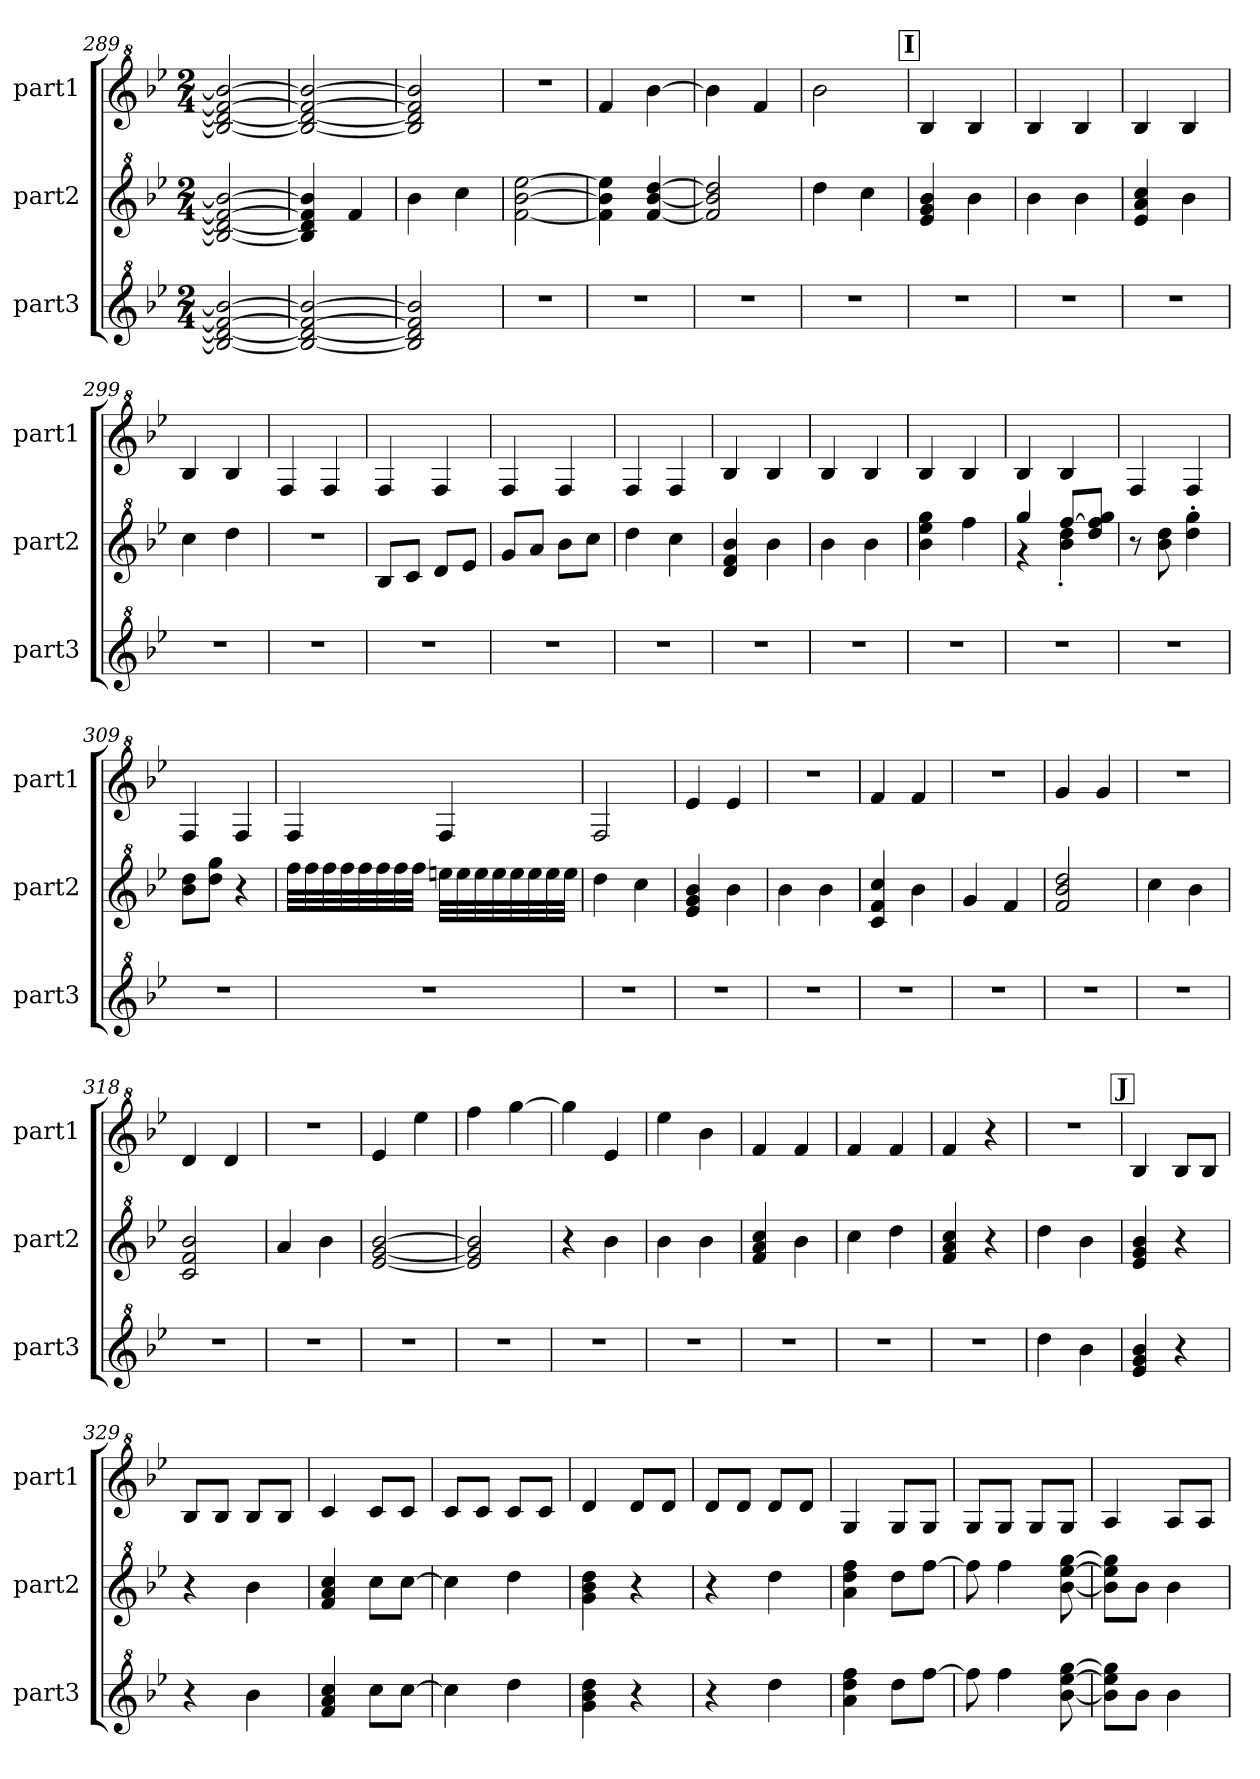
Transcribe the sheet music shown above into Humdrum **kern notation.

**kern	**kern	**kern
*part3	*part2	*part1
*staff3	*staff2	*staff1
*I"part3	*I"part2	*I"part1
*I'part3	*I'part2	*I'part1
*clefG^2	*clefG^2	*clefG^2
*k[b-e-]	*k[b-e-]	*k[b-e-]
*M2/4	*M2/4	*M2/4
=289	=289	=289
2b-i/_ 2ddj/_ 2ffZ/_ 2bb-i/_	2b-i/_ 2ddj/_ 2ffZ/_ 2bb-i/_	2b-i/_ 2ddj/_ 2ffZ/_ 2bb-i/_
=290	=290	=290
2b-i/_ 2ddj/_ 2ffZ/_ 2bb-i/_	4b-i/] 4ddj/] 4ffZ/] 4bb-i/]	2b-i/_ 2ddj/_ 2ffZ/_ 2bb-i/_
.	4ffZ/	.
=291	=291	=291
2b-i/] 2ddj/] 2ffZ/] 2bb-i/]	4bb-i\	2b-i/] 2ddj/] 2ffZ/] 2bb-i/]
.	4cccV\	.
=292	=292	=292
2r	[2ffZ\ [2bb-i\ [2eee-j\	2r
=293	=293	=293
2r	4ffZ\] 4bb-i\] 4eee-j\]	4ffZ/
.	[4ffZ/ [4bb-i/ [4dddj/	[4bb-i\
=294	=294	=294
2r	2ffZ/] 2bb-i/] 2dddj/]	4bb-i\]
.	.	4ffZ/
=295	=295	=295
2r	4dddj\	2bb-i\
.	4cccV\	.
!!LO:LB:g=z
!!LO:REH:place=s1:a:B:fs=14:t=I
=296	=296	=296
2r	4ee-j/ 4ggZ/ 4bb-i/	4b-i/
.	4bb-i\	4b-i/
=297	=297	=297
2r	4bb-i\	4b-i/
.	4bb-i\	4b-i/
=298	=298	=298
2r	4ee-j/ 4aai/ 4cccV/	4b-i/
.	4bb-i\	4b-i/
=299	=299	=299
2r	4cccV\	4b-i/
.	4dddj\	4b-i/
=300	=300	=300
2r	2r	4fZ/
.	.	4fZ/
=301	=301	=301
2r	8b-i/L	4fZ/
.	8ccV/J	.
.	8ddj/L	4fZ/
.	8ee-j/J	.
=302	=302	=302
2r	8ggZ/L	4fZ/
.	8aai/J	.
.	8bb-i\L	4fZ/
.	8cccV\J	.
=303	=303	=303
2r	4dddj\	4fZ/
.	4cccV\	4fZ/
=304	=304	=304
2r	4ddj/ 4ffZ/ 4bb-i/	4b-i/
.	4bb-i\	4b-i/
!!LO:PB:g=z
=305	=305	=305
2r	4bb-i\	4b-i/
.	4bb-i\	4b-i/
=306	=306	=306
2r	4bb-i\ 4eee-j\ 4gggZ\	4b-i/
.	4fffZ\	4b-i/
=307	=307	=307
*	*^	*
2r	4gggZ/	4r	4b-i/
.	[8fffZ/L	4bb-i\' 4dddj\'	4b-i/
.	8dddj/ 8fffZ/] 8gggZ/J	.	.
*	*v	*v	*
=308	=308	=308
2r	8r	4fZ/
.	8bb-i\ 8dddj\	.
.	4dddj\' 4gggZ\'	4fZ/
=309	=309	=309
2r	8bb-i\ 8dddj\L	4fZ/
.	8dddj\ 8gggZ\J	.
.	4r	4fZ/
=310	=310	=310
2r	32fffZ\LLL	4fZ/
.	32fffZ\	.
.	32fffZ\	.
.	32fffZ\	.
.	32fffZ\	.
.	32fffZ\	.
.	32fffZ\	.
.	32fffZ\JJJ	.
.	32eeenj\LLL	4fZ/
.	32eeej\	.
.	32eeej\	.
.	32eeej\	.
.	32eeej\	.
.	32eeej\	.
.	32eeej\	.
.	32eeej\JJJ	.
!!LO:LB:g=z
=311	=311	=311
2r	4dddj\	2fZ/
.	4cccV\	.
=312	=312	=312
2r	4ee-j/ 4ggZ/ 4bb-i/	4ee-j/
.	4bb-i\	4ee-j/
=313	=313	=313
2r	4bb-i\	2r
.	4bb-i\	.
=314	=314	=314
2r	4ccV/ 4ffZ/ 4cccV/	4ffZ/
.	4bb-i\	4ffZ/
=315	=315	=315
2r	4ggZ/	2r
.	4ffZ/	.
=316	=316	=316
2r	2ffZ/ 2bb-i/ 2dddj/	4ggZ/
.	.	4ggZ/
=317	=317	=317
2r	4cccV\	2r
.	4bb-i\	.
=318	=318	=318
2r	2ccV/ 2ffZ/ 2bb-i/	4ddj/
.	.	4ddj/
=319	=319	=319
2r	4aai/	2r
.	4bb-i\	.
=320	=320	=320
2r	[2ee-j/ [2ggZ/ [2bb-i/	4ee-j/
.	.	4eee-j\
=321	=321	=321
2r	2ee-j/] 2ggZ/] 2bb-i/]	4fffZ\
.	.	[4gggZ\
!!LO:LB:g=z
=322	=322	=322
2r	4r	4gggZ\]
.	4bb-i\	4ee-j/
=323	=323	=323
2r	4bb-i\	4eee-j\
.	4bb-i\	4bb-i\
=324	=324	=324
2r	4ffZ/ 4aai/ 4cccV/	4ffZ/
.	4bb-i\	4ffZ/
=325	=325	=325
2r	4cccV\	4ffZ/
.	4dddj\	4ffZ/
=326	=326	=326
2r	4ffZ/ 4aai/ 4cccV/	4ffZ/
.	4r	4r
=327	=327	=327
4dddj\	4dddj\	2r
4bb-i\	4bb-i\	.
!!LO:REH:place=s1:a:B:fs=14:t=J
=328	=328	=328
4ee-j/ 4ggZ/ 4bb-i/	4ee-j/ 4ggZ/ 4bb-i/	4b-i/
4r	4r	8b-i/L
.	.	8b-i/J
=329	=329	=329
4r	4r	8b-i/L
.	.	8b-i/J
4bb-i\	4bb-i\	8b-i/L
.	.	8b-i/J
=330	=330	=330
4ffZ/ 4aai/ 4cccV/	4ffZ/ 4aai/ 4cccV/	4ccV/
8cccV\L	8cccV\L	8ccV/L
[8cccV\J	[8cccV\J	8ccV/J
!!LO:LB:g=z
=331	=331	=331
4cccV\]	4cccV\]	8ccV/L
.	.	8ccV/J
4dddj\	4dddj\	8ccV/L
.	.	8ccV/J
=332	=332	=332
4ggZ\ 4bb-i\ 4dddj\	4ggZ\ 4bb-i\ 4dddj\	4ddj/
4r	4r	8ddj/L
.	.	8ddj/J
=333	=333	=333
4r	4r	8ddj/L
.	.	8ddj/J
4dddj\	4dddj\	8ddj/L
.	.	8ddj/J
=334	=334	=334
4aai\ 4dddj\ 4fffZ\	4aai\ 4dddj\ 4fffZ\	4gZ/
8dddj\L	8dddj\L	8gZ/L
[8fffZ\J	[8fffZ\J	8gZ/J
=335	=335	=335
8fffZ\]	8fffZ\]	8gZ/L
4fffZ\	4fffZ\	8gZ/J
.	.	8gZ/L
[8bb-i\ [8eee-j\ [8gggZ\	[8bb-i\ [8eee-j\ [8gggZ\	8gZ/J
=336	=336	=336
8bb-i\] 8eee-j\] 8gggZ\]L	8bb-i\] 8eee-j\] 8gggZ\]L	4ai/
8bb-i\J	8bb-i\J	.
4bb-i\	4bb-i\	8ai/L
.	.	8ai/J
=	=	=
*-	*-	*-
